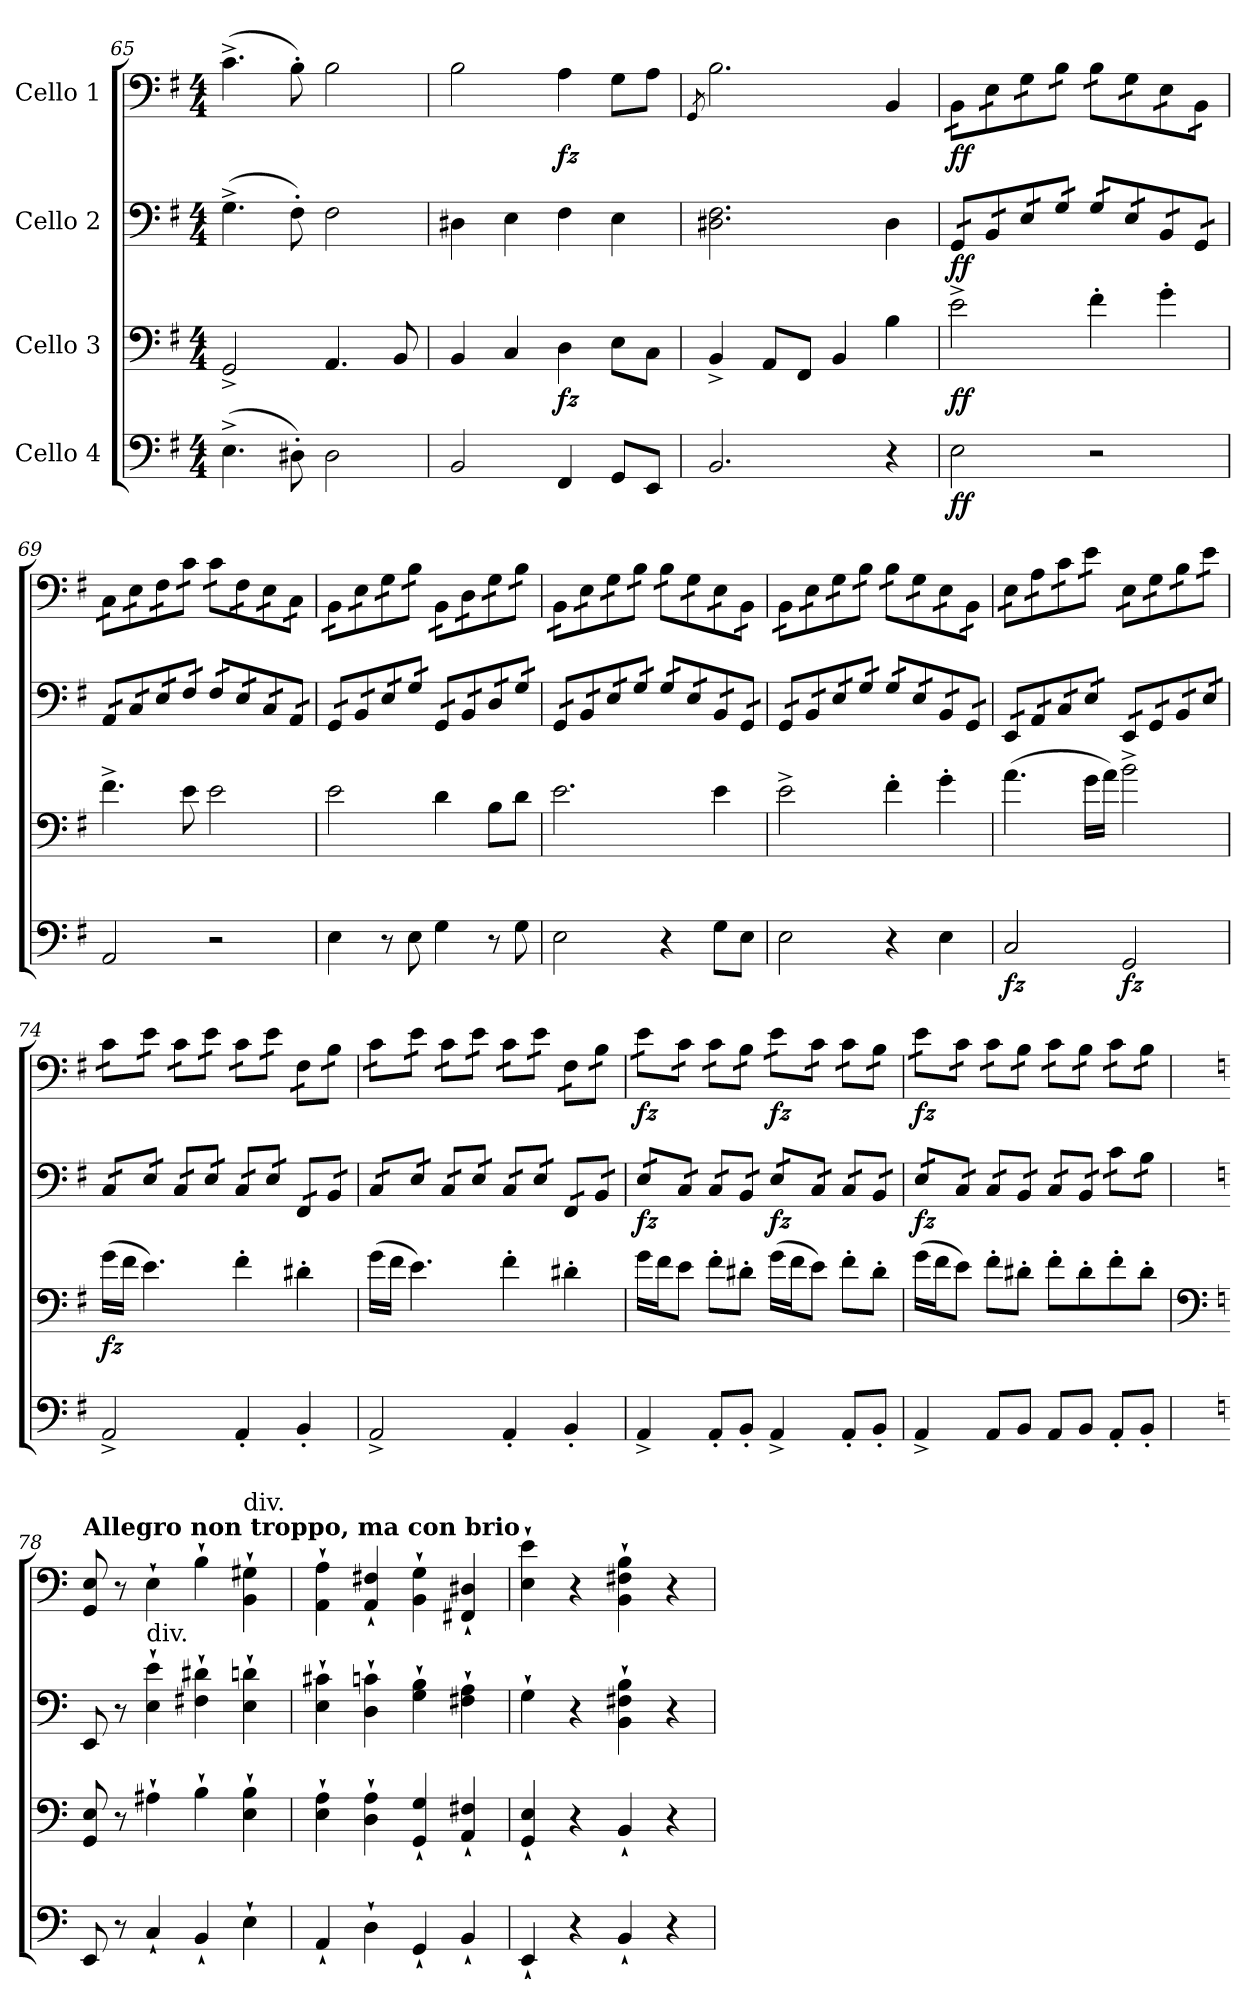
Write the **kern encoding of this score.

**kern	**dynam	**kern	**dynam	**kern	**dynam	**kern	**dynam
*part4	*part4	*part3	*part3	*part2	*part2	*part1	*part1
*staff4	*staff4	*staff3	*staff3	*staff2	*staff2	*staff1	*staff1
*I"Cello 4	*	*I"Cello 3	*	*I"Cello 2	*	*I"Cello 1	*
*clefF4	*	*clefF4	*	*clefF4	*	*clefF4	*
*k[f#]	*	*k[f#]	*	*k[f#]	*	*k[f#]	*
*M4/4	*	*M4/4	*	*M4/4	*	*M4/4	*
=65	=65	=65	=65	=65	=65	=65	=65
(4.E^\	.	2GG^/	.	(4.G^\	.	(4.c^\	.
8D#X'\)	.	.	.	8F#'\)	.	8B'\)	.
2D#\	.	4.AA/	.	2F#\	.	2B\	.
.	.	8BB/	.	.	.	.	.
=66	=66	=66	=66	=66	=66	=66	=66
2BB/	.	4BB/	.	4D#X\	.	2B\	.
.	.	4C/	.	4E\	.	.	.
!	!	!	!LO:DY:b	!	!	!	!LO:DY:b
4FF#/	.	4D\	fz	4F#\	.	4A\	fz
8GG/L	.	8E\L	.	4E\	.	8G\L	.
8EE/J	.	8C\J	.	.	.	8A\J	.
=67	=67	=67	=67	=67	=67	=67	=67
.	.	.	.	.	.	8qGG/	.
2.BB/	.	4BB^/	.	2.D#X\ 2.F#\	.	2.B\	.
.	.	8AA/L	.	.	.	.	.
.	.	8FF#/J	.	.	.	.	.
.	.	4BB/	.	.	.	.	.
4r	.	4B\	.	4D#\	.	4BB/	.
!!LO:LB:g=z
=68	=68	=68	=68	=68	=68	=68	=68
!	!LO:DY:b	!	!LO:DY:b	!	!LO:DY:b	!	!LO:DY:b
*	*	*	*	*tremolo	*	*	*
*	*	*	*	*	*	*tremolo	*
2E\	ff	2e^\	ff	16GG/LL	ff	16BB\LL	ff
.	.	.	.	16GG/	.	16BB\	.
.	.	.	.	16BB/	.	16E\	.
.	.	.	.	16BB/	.	16E\	.
.	.	.	.	16E/	.	16G\	.
.	.	.	.	16E/	.	16G\	.
.	.	.	.	16G/	.	16B\	.
.	.	.	.	16G/JJ	.	16B\JJ	.
2r	.	4f#'\	.	16G/LL	.	16B\LL	.
.	.	.	.	16G/	.	16B\	.
.	.	.	.	16E/	.	16G\	.
.	.	.	.	16E/	.	16G\	.
.	.	4g'\	.	16BB/	.	16E\	.
.	.	.	.	16BB/	.	16E\	.
.	.	.	.	16GG/	.	16BB\	.
.	.	.	.	16GG/JJ	.	16BB\JJ	.
=69	=69	=69	=69	=69	=69	=69	=69
2AA/	.	4.f#^\	.	16AA/LL	.	16C\LL	.
.	.	.	.	16AA/	.	16C\	.
.	.	.	.	16C/	.	16E\	.
.	.	.	.	16C/	.	16E\	.
.	.	.	.	16E/	.	16F#\	.
.	.	.	.	16E/	.	16F#\	.
.	.	8e\	.	16F#/	.	16c\	.
.	.	.	.	16F#/JJ	.	16c\JJ	.
2r	.	2e\	.	16F#/LL	.	16c\LL	.
.	.	.	.	16F#/	.	16c\	.
.	.	.	.	16E/	.	16F#\	.
.	.	.	.	16E/	.	16F#\	.
.	.	.	.	16C/	.	16E\	.
.	.	.	.	16C/	.	16E\	.
.	.	.	.	16AA/	.	16C\	.
.	.	.	.	16AA/JJ	.	16C\JJ	.
=70	=70	=70	=70	=70	=70	=70	=70
4E\	.	2e\	.	16GG/LL	.	16BB\LL	.
.	.	.	.	16GG/	.	16BB\	.
.	.	.	.	16BB/	.	16E\	.
.	.	.	.	16BB/	.	16E\	.
8r	.	.	.	16E/	.	16G\	.
.	.	.	.	16E/	.	16G\	.
8E\	.	.	.	16G/	.	16B\	.
.	.	.	.	16G/JJ	.	16B\JJ	.
4G\	.	4d\	.	16GG/LL	.	16BB\LL	.
.	.	.	.	16GG/	.	16BB\	.
.	.	.	.	16BB/	.	16D\	.
.	.	.	.	16BB/	.	16D\	.
8r	.	8B\L	.	16D/	.	16G\	.
.	.	.	.	16D/	.	16G\	.
8G\	.	8d\J	.	16G/	.	16B\	.
.	.	.	.	16G/JJ	.	16B\JJ	.
=71	=71	=71	=71	=71	=71	=71	=71
2E\	.	2.e\	.	16GG/LL	.	16BB\LL	.
.	.	.	.	16GG/	.	16BB\	.
.	.	.	.	16BB/	.	16E\	.
.	.	.	.	16BB/	.	16E\	.
.	.	.	.	16E/	.	16G\	.
.	.	.	.	16E/	.	16G\	.
.	.	.	.	16G/	.	16B\	.
.	.	.	.	16G/JJ	.	16B\JJ	.
4r	.	.	.	16G/LL	.	16B\LL	.
.	.	.	.	16G/	.	16B\	.
.	.	.	.	16E/	.	16G\	.
.	.	.	.	16E/	.	16G\	.
8G\L	.	4e\	.	16BB/	.	16E\	.
.	.	.	.	16BB/	.	16E\	.
8E\J	.	.	.	16GG/	.	16BB\	.
.	.	.	.	16GG/JJ	.	16BB\JJ	.
=72	=72	=72	=72	=72	=72	=72	=72
2E\	.	2e^\	.	16GG/LL	.	16BB\LL	.
.	.	.	.	16GG/	.	16BB\	.
.	.	.	.	16BB/	.	16E\	.
.	.	.	.	16BB/	.	16E\	.
.	.	.	.	16E/	.	16G\	.
.	.	.	.	16E/	.	16G\	.
.	.	.	.	16G/	.	16B\	.
.	.	.	.	16G/JJ	.	16B\JJ	.
4r	.	4f#'\	.	16G/LL	.	16B\LL	.
.	.	.	.	16G/	.	16B\	.
.	.	.	.	16E/	.	16G\	.
.	.	.	.	16E/	.	16G\	.
4E\	.	4g'\	.	16BB/	.	16E\	.
.	.	.	.	16BB/	.	16E\	.
.	.	.	.	16GG/	.	16BB\	.
.	.	.	.	16GG/JJ	.	16BB\JJ	.
!!LO:PB:g=z
=73	=73	=73	=73	=73	=73	=73	=73
!	!LO:DY:b	!	!	!	!	!	!
2C/	fz	(4.a\	.	16EE/LL	.	16E\LL	.
.	.	.	.	16EE/	.	16E\	.
.	.	.	.	16AA/	.	16A\	.
.	.	.	.	16AA/	.	16A\	.
.	.	.	.	16C/	.	16c\	.
.	.	.	.	16C/	.	16c\	.
.	.	16g\LL	.	16E/	.	16e\	.
.	.	16a\JJ)	.	16E/JJ	.	16e\JJ	.
!	!LO:DY:b	!	!	!	!	!	!
2GG/	fz	2b^\	.	16EE/LL	.	16E\LL	.
.	.	.	.	16EE/	.	16E\	.
.	.	.	.	16GG/	.	16G\	.
.	.	.	.	16GG/	.	16G\	.
.	.	.	.	16BB/	.	16B\	.
.	.	.	.	16BB/	.	16B\	.
.	.	.	.	16E/	.	16e\	.
.	.	.	.	16E/JJ	.	16e\JJ	.
=74	=74	=74	=74	=74	=74	=74	=74
!	!	!	!LO:DY:b	!	!	!	!
2AA^/	.	(16g\LL	fz	16C/LL	.	16c\LL	.
.	.	16f#\JJ	.	16C/	.	16c\	.
.	.	4.e\)	.	16E/	.	16e\	.
.	.	.	.	16E/JJ	.	16e\JJ	.
.	.	.	.	16C/LL	.	16c\LL	.
.	.	.	.	16C/	.	16c\	.
.	.	.	.	16E/	.	16e\	.
.	.	.	.	16E/JJ	.	16e\JJ	.
4AA'/	.	4f#'\	.	16C/LL	.	16c\LL	.
.	.	.	.	16C/	.	16c\	.
.	.	.	.	16E/	.	16e\	.
.	.	.	.	16E/JJ	.	16e\JJ	.
4BB'/	.	4d#X'\	.	16FF#/LL	.	16F#\LL	.
.	.	.	.	16FF#/	.	16F#\	.
.	.	.	.	16BB/	.	16B\	.
.	.	.	.	16BB/JJ	.	16B\JJ	.
=75	=75	=75	=75	=75	=75	=75	=75
2AA^/	.	(16g\LL	.	16C/LL	.	16c\LL	.
.	.	16f#\JJ	.	16C/	.	16c\	.
.	.	4.e\)	.	16E/	.	16e\	.
.	.	.	.	16E/JJ	.	16e\JJ	.
.	.	.	.	16C/LL	.	16c\LL	.
.	.	.	.	16C/	.	16c\	.
.	.	.	.	16E/	.	16e\	.
.	.	.	.	16E/JJ	.	16e\JJ	.
4AA'/	.	4f#'\	.	16C/LL	.	16c\LL	.
.	.	.	.	16C/	.	16c\	.
.	.	.	.	16E/	.	16e\	.
.	.	.	.	16E/JJ	.	16e\JJ	.
4BB'/	.	4d#X'\	.	16FF#/LL	.	16F#\LL	.
.	.	.	.	16FF#/	.	16F#\	.
.	.	.	.	16BB/	.	16B\	.
.	.	.	.	16BB/JJ	.	16B\JJ	.
!!LO:LB:g=z
=76	=76	=76	=76	=76	=76	=76	=76
!	!	!	!	!	!LO:DY:b	!	!LO:DY:b
4AA^/	.	16g\LL	.	16E/LL	fz	16e\LL	fz
.	.	16f#\J	.	16E/	.	16e\	.
.	.	8e\J	.	16C/	.	16c\	.
.	.	.	.	16C/JJ	.	16c\JJ	.
8AA'/L	.	8f#'\L	.	16C/LL	.	16c\LL	.
.	.	.	.	16C/	.	16c\	.
8BB'/J	.	8d#X'\J	.	16BB/	.	16B\	.
.	.	.	.	16BB/JJ	.	16B\JJ	.
!	!	!	!	!	!LO:DY:b	!	!LO:DY:b
4AA^/	.	(16g\LL	.	16E/LL	fz	16e\LL	fz
.	.	16f#\J	.	16E/	.	16e\	.
.	.	8e\J)	.	16C/	.	16c\	.
.	.	.	.	16C/JJ	.	16c\JJ	.
8AA'/L	.	8f#'\L	.	16C/LL	.	16c\LL	.
.	.	.	.	16C/	.	16c\	.
8BB'/J	.	8d#'\J	.	16BB/	.	16B\	.
.	.	.	.	16BB/JJ	.	16B\JJ	.
=77	=77	=77	=77	=77	=77	=77	=77
!	!	!	!	!	!LO:DY:b	!	!LO:DY:b
4AA^/	.	(16g\LL	.	16E/LL	fz	16e\LL	fz
.	.	16f#\J	.	16E/	.	16e\	.
.	.	8e\J)	.	16C/	.	16c\	.
.	.	.	.	16C/JJ	.	16c\JJ	.
8AA/L	.	8f#'\L	.	16C/LL	.	16c\LL	.
.	.	.	.	16C/	.	16c\	.
8BB/J	.	8d#X'\J	.	16BB/	.	16B\	.
.	.	.	.	16BB/JJ	.	16B\JJ	.
8AA/L	.	8f#'\L	.	16C/LL	.	16c\LL	.
.	.	.	.	16C/	.	16c\	.
8BB/J	.	8d#'\	.	16BB/	.	16B\	.
.	.	.	.	16BB/JJ	.	16B\JJ	.
8AA'/L	.	8f#'\	.	16c\LL	.	16c\LL	.
.	.	.	.	16c\	.	16c\	.
8BB'/J	.	8d#'\J	.	16B\	.	16B\	.
.	.	.	.	16B\JJ	.	16B\JJ	.
*	*	*	*	*	*	*Xtremolo	*
*	*	*	*	*Xtremolo	*	*	*
=78	=78	=78	=78	=78	=78	=78	=78
!!LO:REH:place=s1:a:B:fs=14:t=5
*	*	*clefF4	*	*	*	*	*
*k[]	*	*k[]	*	*k[]	*	*k[]	*
!	!	!	!	!	!	!LO:TX:a:B:t=Allegro non troppo, ma con brio	!
8EE/	.	8GG/ 8E/	.	8EE/	.	8GG/ 8E/	.
8r	.	8r	.	8r	.	8r	.
!	!	!	!	!LO:TX:a:t=div.	!	!	!
4C`/	.	4A#X`\	.	4E\` 4e\`	.	4E`\	.
4BB`/	.	4B`\	.	4F#X\` 4d#X\`	.	4B`\	.
!	!	!	!	!	!	!LO:TX:a:t=div.	!
4E`\	.	4E\` 4B\`	.	4E\` 4dn\`	.	4BB\` 4G#X\`	.
=79	=79	=79	=79	=79	=79	=79	=79
4AA`/	.	4E\` 4A\`	.	4E\` 4c#X\`	.	4AA\` 4A\`	.
4D`\	.	4D\` 4A\`	.	4D\` 4cn\`	.	4AA/` 4F#X/`	.
4GG`/	.	4GG/` 4G/`	.	4G\` 4B\`	.	4BB\` 4G\`	.
4BB`/	.	4AA/` 4F#X/`	.	4F#X\` 4A\`	.	4FF#X/` 4D#X/`	.
!!LO:LB:g=z
=80	=80	=80	=80	=80	=80	=80	=80
4EE`/	.	4GG/` 4E/`	.	4G`\	.	4E\` 4e\`	.
4r	.	4r	.	4r	.	4r	.
4BB`/	.	4BB`/	.	4BB\` 4F#X\` 4B\`	.	4BB\` 4F#X\` 4B\`	.
4r	.	4r	.	4r	.	4r	.
=	=	=	=	=	=	=	=
*-	*-	*-	*-	*-	*-	*-	*-
